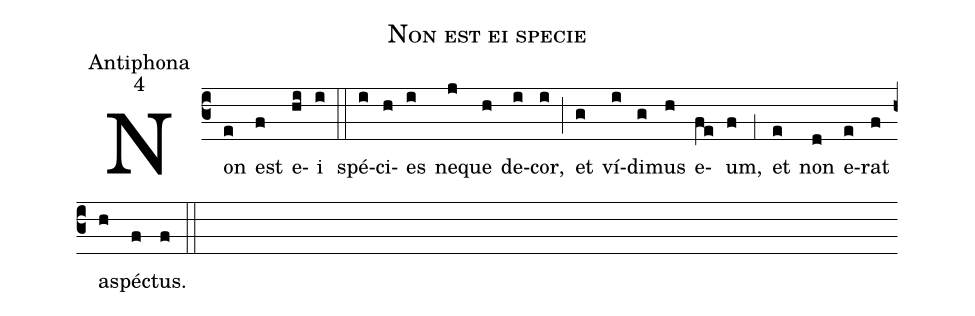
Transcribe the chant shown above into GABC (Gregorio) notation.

name:Non est ei specie;
office-part:Antiphona;
mode:4;
%%
(c3) Non(e) est(f) e(hi)i(i) (::)
spé(i)ci(h)es(i) ne(j)que(h) de(i)cor,(i) (;) et(g) ví(i)di(g)mus(h) e(fe)um,(f) (,1) et(e) non(d) e(e)rat(f) a(h)spé(f)ctus.(f) (::)
